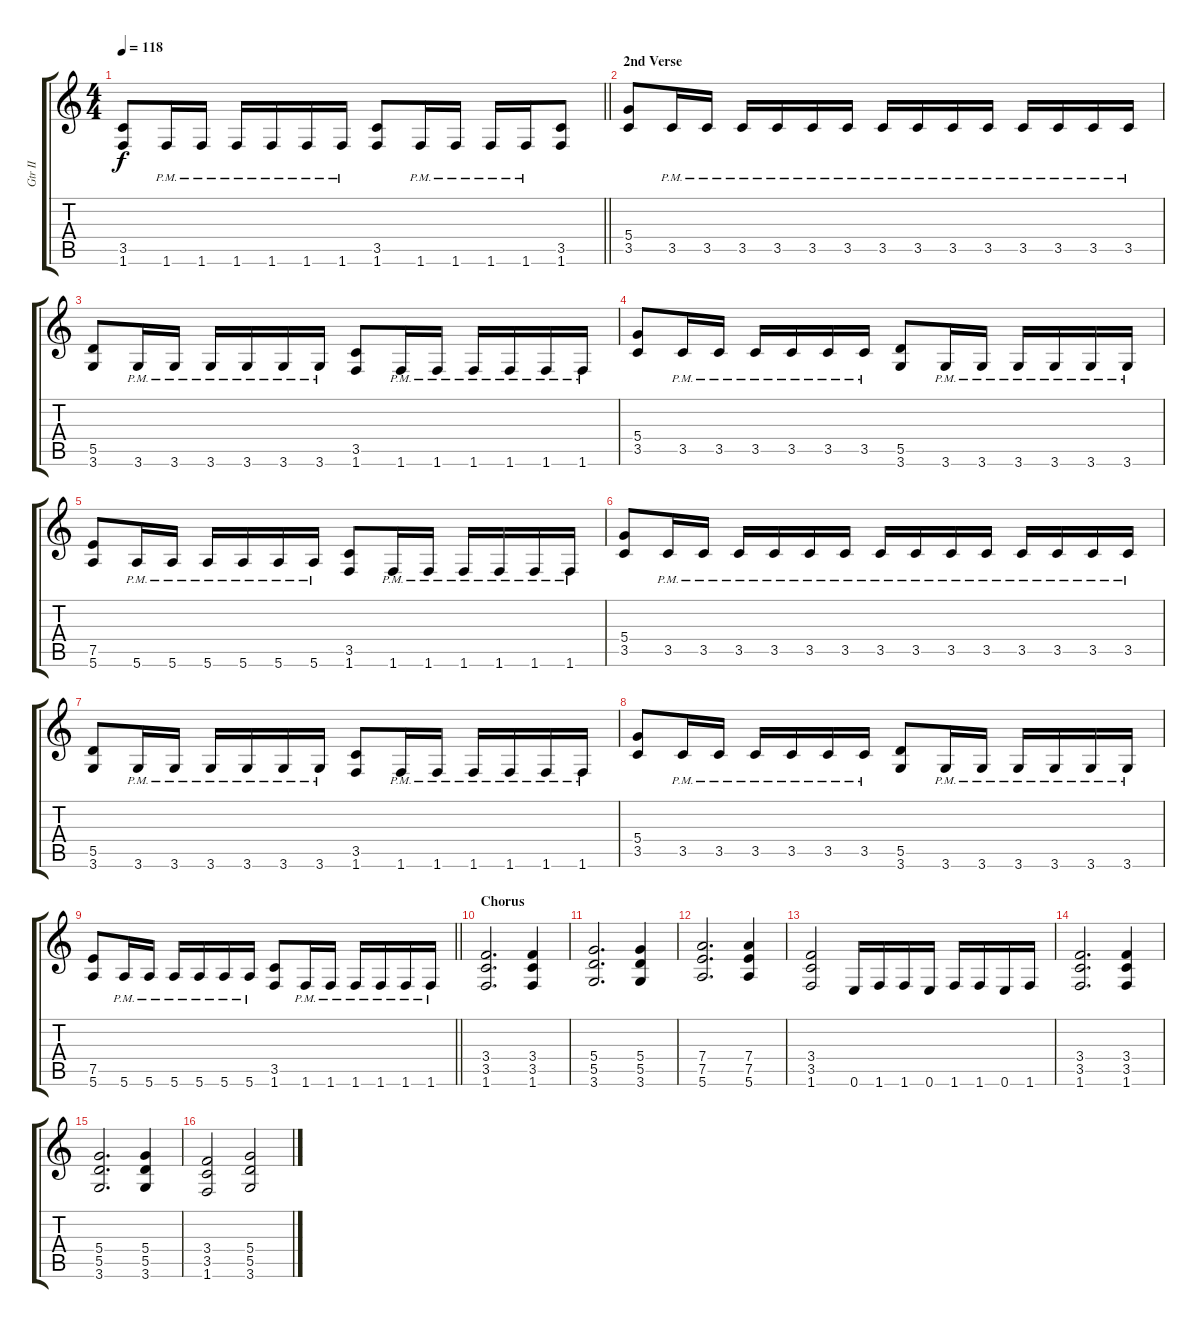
\track ("Gtr II" "Gtr II") {instrument overdrivenguitar}
\staff {score tabs}
\tuning (E4 B3 G3 D3 A2 E2) {hide}
\ts (4 4)
\tempo 118
\clef g2
\barLineRight lightlight
\ks c
(3.5 1.6).8{dy f} 1.6{pm}.16 1.6{pm}.16 1.6{pm}.16 1.6{pm}.16 1.6{pm}.16 1.6{pm}.16 (3.5 1.6).8 1.6{pm}.16 1.6{pm}.16 1.6{pm}.16 1.6{pm}.16 (3.5 1.6).8 |
\section ("" "2nd Verse")
(5.4 3.5).8 3.5{pm}.16 3.5{pm}.16 3.5{pm}.16 3.5{pm}.16 3.5{pm}.16 3.5{pm}.16 3.5{pm}.16 3.5{pm}.16 3.5{pm}.16 3.5{pm}.16 3.5{pm}.16 3.5{pm}.16 3.5{pm}.16 3.5{pm}.16 |
(5.5 3.6).8 3.6{pm}.16 3.6{pm}.16 3.6{pm}.16 3.6{pm}.16 3.6{pm}.16 3.6{pm}.16 (3.5 1.6).8 1.6{pm}.16 1.6{pm}.16 1.6{pm}.16 1.6{pm}.16 1.6{pm}.16 1.6{pm}.16 |
(5.4 3.5).8 3.5{pm}.16 3.5{pm}.16 3.5{pm}.16 3.5{pm}.16 3.5{pm}.16 3.5{pm}.16 (5.5 3.6).8 3.6{pm}.16 3.6{pm}.16 3.6{pm}.16 3.6{pm}.16 3.6{pm}.16 3.6{pm}.16 |
(7.5 5.6).8 5.6{pm}.16 5.6{pm}.16 5.6{pm}.16 5.6{pm}.16 5.6{pm}.16 5.6{pm}.16 (3.5 1.6).8 1.6{pm}.16 1.6{pm}.16 1.6{pm}.16 1.6{pm}.16 1.6{pm}.16 1.6{pm}.16 |
(5.4 3.5).8 3.5{pm}.16 3.5{pm}.16 3.5{pm}.16 3.5{pm}.16 3.5{pm}.16 3.5{pm}.16 3.5{pm}.16 3.5{pm}.16 3.5{pm}.16 3.5{pm}.16 3.5{pm}.16 3.5{pm}.16 3.5{pm}.16 3.5{pm}.16 |
(5.5 3.6).8 3.6{pm}.16 3.6{pm}.16 3.6{pm}.16 3.6{pm}.16 3.6{pm}.16 3.6{pm}.16 (3.5 1.6).8 1.6{pm}.16 1.6{pm}.16 1.6{pm}.16 1.6{pm}.16 1.6{pm}.16 1.6{pm}.16 |
(5.4 3.5).8 3.5{pm}.16 3.5{pm}.16 3.5{pm}.16 3.5{pm}.16 3.5{pm}.16 3.5{pm}.16 (5.5 3.6).8 3.6{pm}.16 3.6{pm}.16 3.6{pm}.16 3.6{pm}.16 3.6{pm}.16 3.6{pm}.16 |
\barLineRight lightlight
(7.5 5.6).8 5.6{pm}.16 5.6{pm}.16 5.6{pm}.16 5.6{pm}.16 5.6{pm}.16 5.6{pm}.16 (3.5 1.6).8 1.6{pm}.16 1.6{pm}.16 1.6{pm}.16 1.6{pm}.16 1.6{pm}.16 1.6{pm}.16 |
\section ("" "Chorus")
(3.4 3.5 1.6).2{d} (3.4 3.5 1.6).4 |
(5.4 5.5 3.6).2{d} (5.4 5.5 3.6).4 |
(7.4 7.5 5.6).2{d} (7.4 7.5 5.6).4 |
(3.4 3.5 1.6).2 0.6.16 1.6.16 1.6.16 0.6.16 1.6.16 1.6.16 0.6.16 1.6.16 |
(3.4 3.5 1.6).2{d} (3.4 3.5 1.6).4 |
(5.4 5.5 3.6).2{d} (5.4 5.5 3.6).4 |
(3.4 3.5 1.6).2 (5.4 5.5 3.6).2
